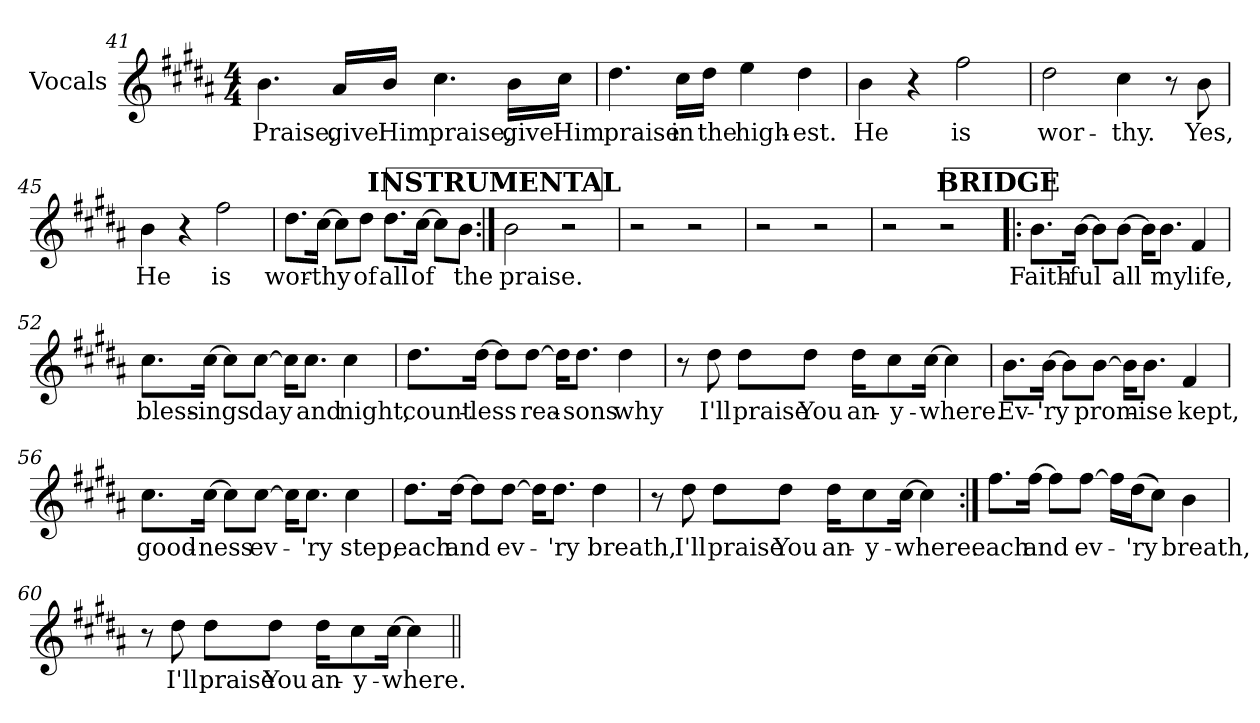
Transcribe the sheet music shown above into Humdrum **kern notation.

**kern	**text
*part1	*part1
*staff1	*staff1
*I"Vocals	*
*clefG2	*
*k[f#c#g#d#a#]	*
*B:	*
*M4/4	*
=41	=41
!	!LO:LY:b
4.b\	Praise,
!	!LO:LY:b
16a#/LL	give
!	!LO:LY:b
16b/JJ	Him
!	!LO:LY:b
4.cc#\	praise,
!	!LO:LY:b
16b\LL	give
!	!LO:LY:b
16cc#\JJ	Him
=42	=42
!	!LO:LY:b
4.dd#\	praise
!	!LO:LY:b
16cc#\LL	in
!	!LO:LY:b
16dd#\JJ	the
!	!LO:LY:b
4ee\	high-
!	!LO:LY:b
4dd#\	-est.
!!LO:LB:g=z
=43	=43
!	!LO:LY:b
4b\	He
4r	.
!	!LO:LY:b
2ff#\	is
=44	=44
!	!LO:LY:b
2dd#\	wor-
!	!LO:LY:b
4cc#\	-thy.
8r	.
!	!LO:LY:b
8b\	Yes,
=45	=45
!	!LO:LY:b
4b\	He
4r	.
!	!LO:LY:b
2ff#\	is
=46	=46
!	!LO:LY:b
8.dd#\L	wor-
!	!LO:LY:b
[16cc#\Jk	-thy
8cc#\L]	.
!	!LO:LY:b
8dd#\J	of
!	!LO:LY:b
8.dd#\L	all
!	!LO:LY:b
[16cc#\Jk	of
8cc#\L]	.
!	!LO:LY:b
8b\J	the
!!LO:REH:place=s1:a:B:t=INSTRUMENTAL
=47:|!	=47:|!
!	!LO:LY:b
2b\	praise.
2r	.
!!LO:LB:g=z
=48	=48
2r	.
2r	.
=49	=49
2r	.
2r	.
=50	=50
2r	.
2r	.
!!LO:REH:place=s1:a:B:t=BRIDGE
=51!|:	=51!|:
!	!LO:LY:b
8.b\L	Faith-
!	!LO:LY:b
[16b\Jk	-ful
8b\L]	.
!	!LO:LY:b
[8b\J	all
16b\KL]	.
!	!LO:LY:b
8.b\J	my
!	!LO:LY:b
4f#/	life,
!!LO:PB:g=z
=52	=52
!	!LO:LY:b
8.cc#\L	bless-
!	!LO:LY:b
[16cc#\Jk	-ings
8cc#\L]	.
!	!LO:LY:b
[8cc#\J	day
16cc#\KL]	.
!	!LO:LY:b
8.cc#\J	and
!	!LO:LY:b
4cc#\	night,
=53	=53
!	!LO:LY:b
8.dd#\L	count-
!	!LO:LY:b
[16dd#\Jk	-less
8dd#\L]	.
!	!LO:LY:b
[8dd#\J	rea-
16dd#\KL]	.
!	!LO:LY:b
8.dd#\J	-sons
!	!LO:LY:b
4dd#\	why
!!LO:LB:g=z
=54	=54
8r	.
!	!LO:LY:b
8dd#\	I'll
!	!LO:LY:b
8dd#\L	praise
!	!LO:LY:b
8dd#\J	You
!	!LO:LY:b
16dd#\KL	an-
!	!LO:LY:b
8cc#\	-y-
!	!LO:LY:b
[16cc#\Jk	-where.
4cc#\]	.
=55	=55
!	!LO:LY:b
8.b\L	Ev-
!	!LO:LY:b
[16b\Jk	-'ry
8b\L]	.
!	!LO:LY:b
[8b\J	prom-
16b\KL]	.
!	!LO:LY:b
8.b\J	-ise
!	!LO:LY:b
4f#/	kept,
!!LO:LB:g=z
=56	=56
!	!LO:LY:b
8.cc#\L	good-
!	!LO:LY:b
[16cc#\Jk	-ness
8cc#\L]	.
!	!LO:LY:b
[8cc#\J	ev-
16cc#\KL]	.
!	!LO:LY:b
8.cc#\J	-'ry
!	!LO:LY:b
4cc#\	step,
=57	=57
!	!LO:LY:b
8.dd#\L	each
!	!LO:LY:b
[16dd#\Jk	and
8dd#\L]	.
!	!LO:LY:b
[8dd#\J	ev-
16dd#\KL]	.
!	!LO:LY:b
8.dd#\J	-'ry
!	!LO:LY:b
4dd#\	breath,
!!LO:LB:g=z
=58	=58
8r	.
!	!LO:LY:b
8dd#\	I'll
!	!LO:LY:b
8dd#\L	praise
!	!LO:LY:b
8dd#\J	You
!	!LO:LY:b
16dd#\KL	an-
!	!LO:LY:b
8cc#\	-y-
!	!LO:LY:b
[16cc#\Jk	-where.
4cc#\]	.
=59:|!	=59:|!
!	!LO:LY:b
8.ff#\L	each
!	!LO:LY:b
[16ff#\Jk	and
8ff#\L]	.
!	!LO:LY:b
[8ff#\J	ev-
16ff#\LL]	.
!	!LO:LY:b
(>16dd#\J	-'ry
8cc#\J)	.
!	!LO:LY:b
4b\	breath,
!!LO:LB:g=z
=60	=60
8r	.
!	!LO:LY:b
8dd#\	I'll
!	!LO:LY:b
8dd#\L	praise
!	!LO:LY:b
8dd#\J	You
!	!LO:LY:b
16dd#\KL	an-
!	!LO:LY:b
8cc#\	-y-
!	!LO:LY:b
[16cc#\Jk	-where.
4cc#\]	.
=||	=||
*-	*-
